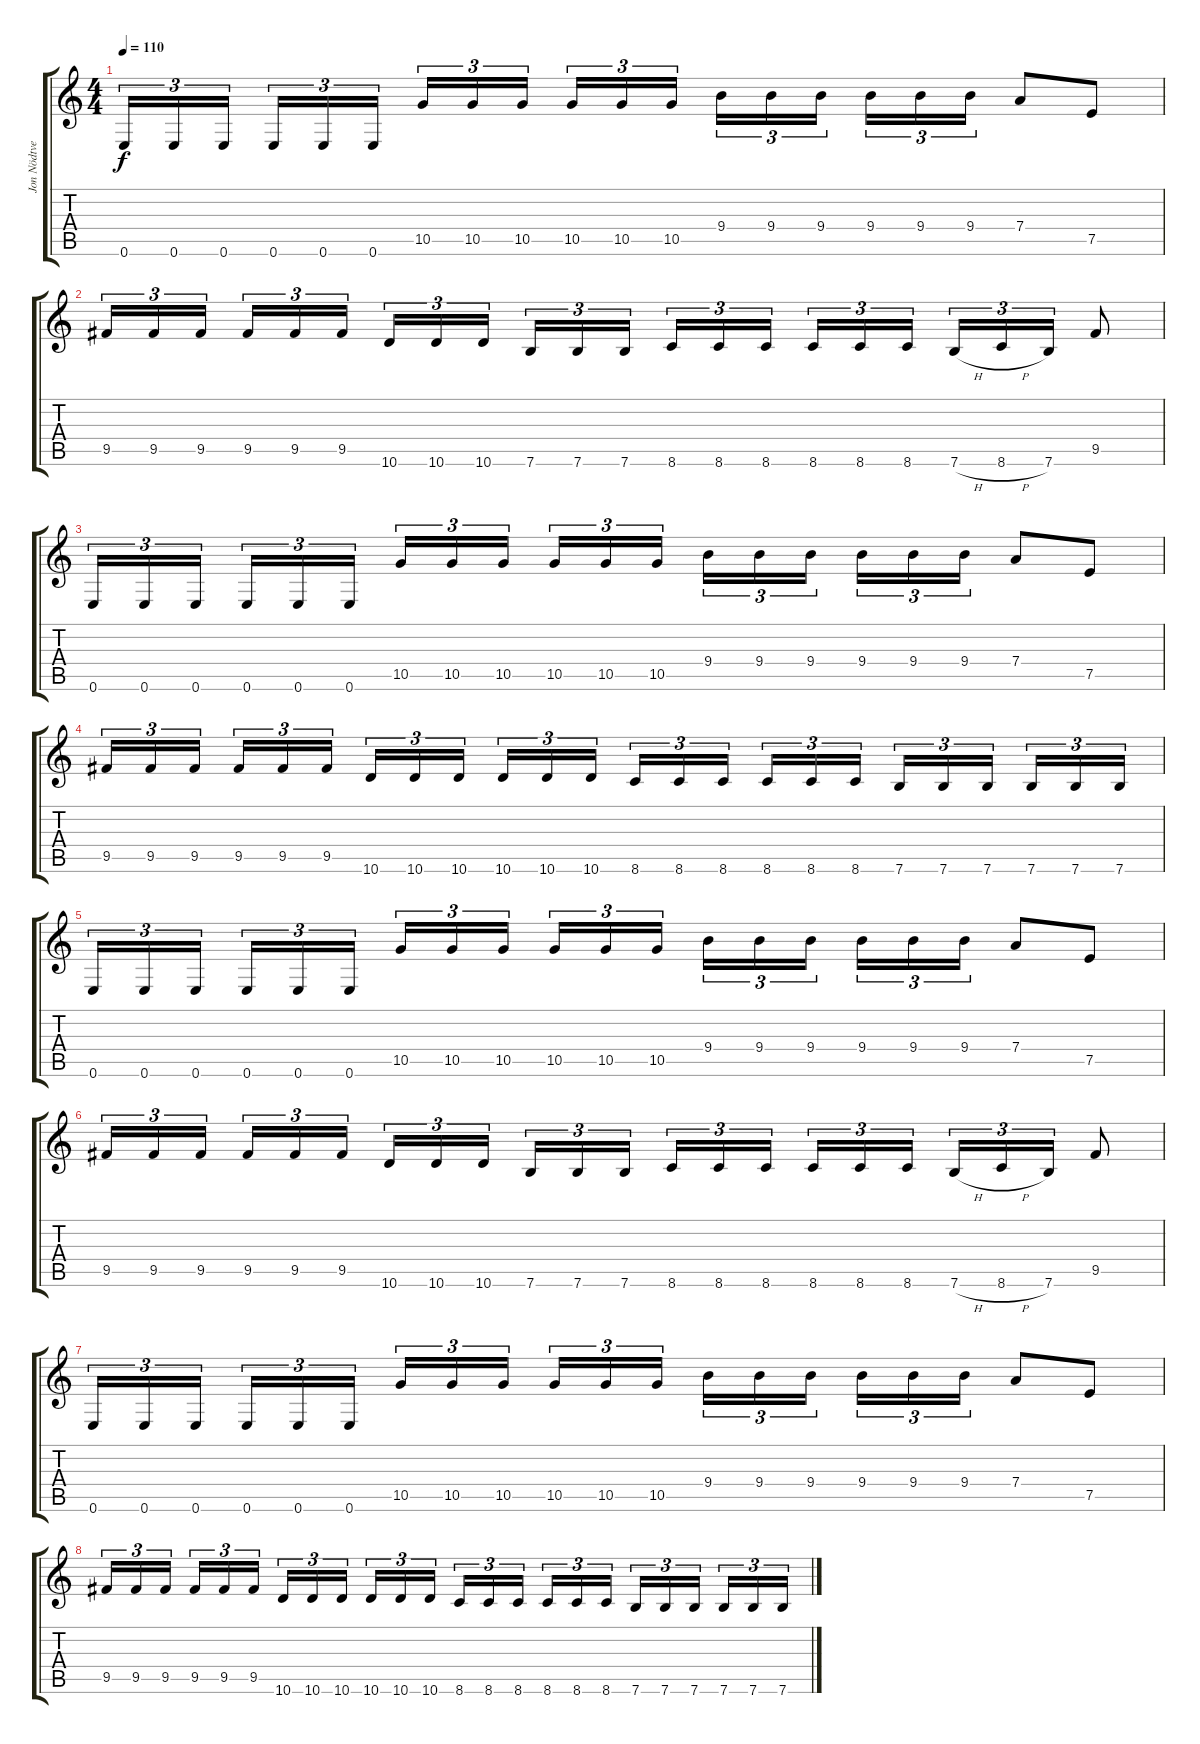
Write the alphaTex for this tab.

\track ("Jon Nödtveidt" "Jon Nödtve") {instrument overdrivenguitar}
\staff {score tabs}
\tuning (E4 B3 G3 D3 A2 E2) {hide}
\ts (4 4)
\tempo 110
\clef g2
\ks c
0.6.16{tu (3 2) dy f volume 11} 0.6.16{tu (3 2)} 0.6.16{tu (3 2)} 0.6.16{tu (3 2)} 0.6.16{tu (3 2)} 0.6.16{tu (3 2)} 10.5.16{tu (3 2)} 10.5.16{tu (3 2)} 10.5.16{tu (3 2)} 10.5.16{tu (3 2)} 10.5.16{tu (3 2)} 10.5.16{tu (3 2)} 9.4.16{tu (3 2)} 9.4.16{tu (3 2)} 9.4.16{tu (3 2)} 9.4.16{tu (3 2)} 9.4.16{tu (3 2)} 9.4.16{tu (3 2)} 7.4.8 7.5.8 |
9.5.16{tu (3 2)} 9.5.16{tu (3 2)} 9.5.16{tu (3 2)} 9.5.16{tu (3 2)} 9.5.16{tu (3 2)} 9.5.16{tu (3 2)} 10.6.16{tu (3 2)} 10.6.16{tu (3 2)} 10.6.16{tu (3 2)} 7.6.16{tu (3 2)} 7.6.16{tu (3 2)} 7.6.16{tu (3 2)} 8.6.16{tu (3 2)} 8.6.16{tu (3 2)} 8.6.16{tu (3 2)} 8.6.16{tu (3 2)} 8.6.16{tu (3 2)} 8.6.16{tu (3 2)} 7.6{h}.16{tu (3 2)} 8.6{h}.16{tu (3 2)} 7.6.16{tu (3 2)} 9.5.8 |
0.6.16{tu (3 2) volume 13} 0.6.16{tu (3 2)} 0.6.16{tu (3 2)} 0.6.16{tu (3 2)} 0.6.16{tu (3 2)} 0.6.16{tu (3 2)} 10.5.16{tu (3 2)} 10.5.16{tu (3 2)} 10.5.16{tu (3 2)} 10.5.16{tu (3 2)} 10.5.16{tu (3 2)} 10.5.16{tu (3 2)} 9.4.16{tu (3 2)} 9.4.16{tu (3 2)} 9.4.16{tu (3 2)} 9.4.16{tu (3 2)} 9.4.16{tu (3 2)} 9.4.16{tu (3 2)} 7.4.8 7.5.8 |
9.5.16{tu (3 2)} 9.5.16{tu (3 2)} 9.5.16{tu (3 2)} 9.5.16{tu (3 2)} 9.5.16{tu (3 2)} 9.5.16{tu (3 2)} 10.6.16{tu (3 2)} 10.6.16{tu (3 2)} 10.6.16{tu (3 2)} 10.6.16{tu (3 2)} 10.6.16{tu (3 2)} 10.6.16{tu (3 2)} 8.6.16{tu (3 2)} 8.6.16{tu (3 2)} 8.6.16{tu (3 2)} 8.6.16{tu (3 2)} 8.6.16{tu (3 2)} 8.6.16{tu (3 2)} 7.6.16{tu (3 2)} 7.6.16{tu (3 2)} 7.6.16{tu (3 2)} 7.6.16{tu (3 2)} 7.6.16{tu (3 2)} 7.6.16{tu (3 2)} |
0.6.16{tu (3 2)} 0.6.16{tu (3 2)} 0.6.16{tu (3 2)} 0.6.16{tu (3 2)} 0.6.16{tu (3 2)} 0.6.16{tu (3 2)} 10.5.16{tu (3 2)} 10.5.16{tu (3 2)} 10.5.16{tu (3 2)} 10.5.16{tu (3 2)} 10.5.16{tu (3 2)} 10.5.16{tu (3 2)} 9.4.16{tu (3 2)} 9.4.16{tu (3 2)} 9.4.16{tu (3 2)} 9.4.16{tu (3 2)} 9.4.16{tu (3 2)} 9.4.16{tu (3 2)} 7.4.8 7.5.8 |
9.5.16{tu (3 2)} 9.5.16{tu (3 2)} 9.5.16{tu (3 2)} 9.5.16{tu (3 2)} 9.5.16{tu (3 2)} 9.5.16{tu (3 2)} 10.6.16{tu (3 2)} 10.6.16{tu (3 2)} 10.6.16{tu (3 2)} 7.6.16{tu (3 2)} 7.6.16{tu (3 2)} 7.6.16{tu (3 2)} 8.6.16{tu (3 2)} 8.6.16{tu (3 2)} 8.6.16{tu (3 2)} 8.6.16{tu (3 2)} 8.6.16{tu (3 2)} 8.6.16{tu (3 2)} 7.6{h}.16{tu (3 2)} 8.6{h}.16{tu (3 2)} 7.6.16{tu (3 2)} 9.5.8 |
0.6.16{tu (3 2)} 0.6.16{tu (3 2)} 0.6.16{tu (3 2)} 0.6.16{tu (3 2)} 0.6.16{tu (3 2)} 0.6.16{tu (3 2)} 10.5.16{tu (3 2)} 10.5.16{tu (3 2)} 10.5.16{tu (3 2)} 10.5.16{tu (3 2)} 10.5.16{tu (3 2)} 10.5.16{tu (3 2)} 9.4.16{tu (3 2)} 9.4.16{tu (3 2)} 9.4.16{tu (3 2)} 9.4.16{tu (3 2)} 9.4.16{tu (3 2)} 9.4.16{tu (3 2)} 7.4.8 7.5.8 |
9.5.16{tu (3 2)} 9.5.16{tu (3 2)} 9.5.16{tu (3 2)} 9.5.16{tu (3 2)} 9.5.16{tu (3 2)} 9.5.16{tu (3 2)} 10.6.16{tu (3 2)} 10.6.16{tu (3 2)} 10.6.16{tu (3 2)} 10.6.16{tu (3 2)} 10.6.16{tu (3 2)} 10.6.16{tu (3 2)} 8.6.16{tu (3 2)} 8.6.16{tu (3 2)} 8.6.16{tu (3 2)} 8.6.16{tu (3 2)} 8.6.16{tu (3 2)} 8.6.16{tu (3 2)} 7.6.16{tu (3 2)} 7.6.16{tu (3 2)} 7.6.16{tu (3 2)} 7.6.16{tu (3 2)} 7.6.16{tu (3 2)} 7.6.16{tu (3 2)}
